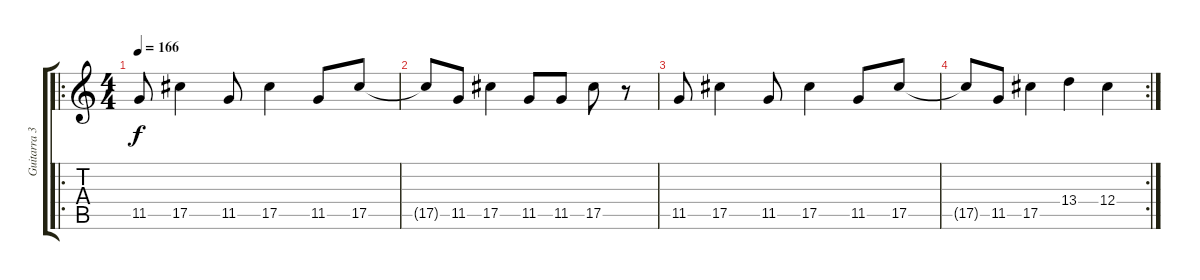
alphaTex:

\track ("Guitarra 3 (alternativa)" "Guitarra 3") {instrument distortionguitar}
\staff {score tabs}
\tuning (Eb4 Bb3 Gb3 Db3 Ab2 Db2) {hide}
\ro
\ts (4 4)
\tempo 166
\clef g2
\ks c
11.5.8{dy f} 17.5.4 11.5.8 17.5.4 11.5.8 17.5.8 |
17.5{t}.8 11.5.8 17.5.4 11.5.8 11.5.8 17.5.8 r.8 |
11.5.8 17.5.4 11.5.8 17.5.4 11.5.8 17.5.8 |
\rc 2
17.5{t}.8 11.5.8 17.5.4 13.4.4 12.4.4
